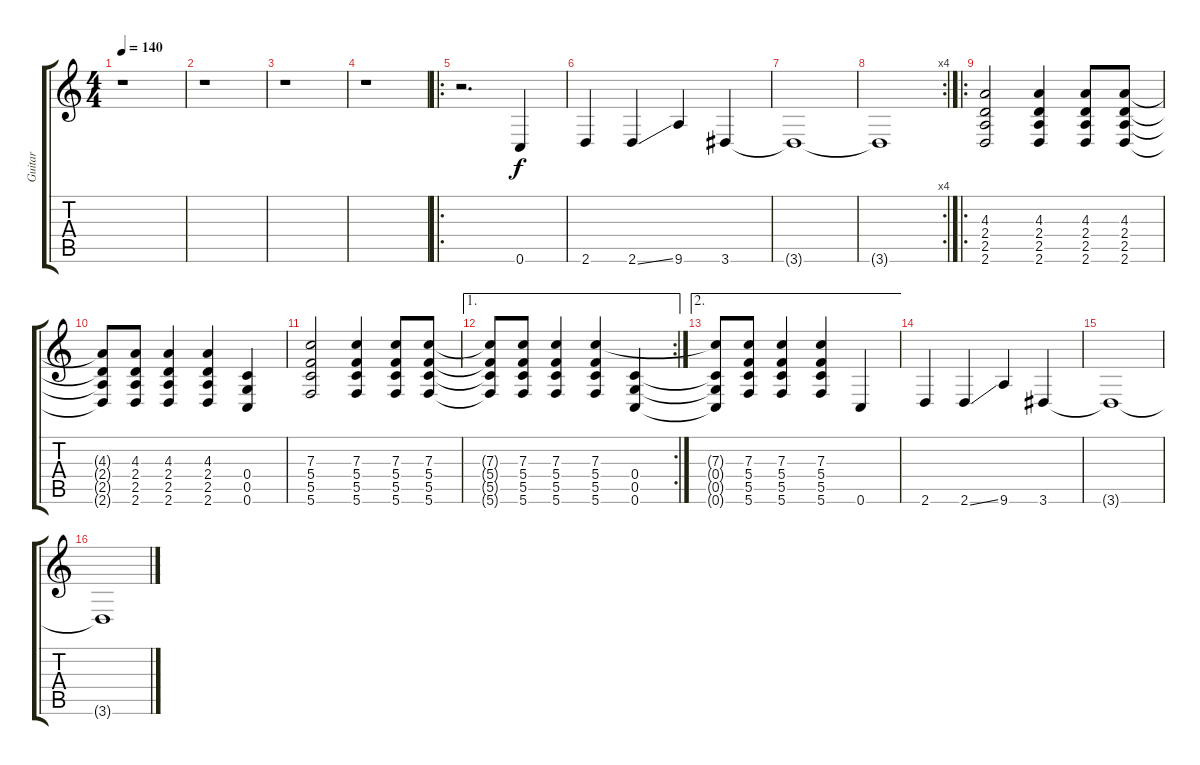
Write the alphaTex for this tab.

\track ("Guitar" "Guitar") {instrument acousticguitarnylon}
\staff {score tabs}
\tuning (D4 A3 F3 C3 G2 C2) {hide}
\ts (4 4)
\tempo 140
\clef g2
\ks c
r.1{dy f instrument acousticguitarnylon} |
r.1 |
r.1 |
r.1 |
\ro
r.2{d} 0.6.4 |
2.6.4 2.6{ss}.4 9.6.4 3.6.4 |
3.6{t}.1 |
\rc 4
3.6{t}.1 |
\ro
(4.3 2.4 2.5 2.6).2 (4.3 2.4 2.5 2.6).4 (4.3 2.4 2.5 2.6).8 (4.3 2.4 2.5 2.6).8 |
(4.3{t} 2.4{t} 2.5{t} 2.6{t}).8 (4.3 2.4 2.5 2.6).8 (4.3 2.4 2.5 2.6).4 (4.3 2.4 2.5 2.6).4 (0.4 0.5 0.6).4 |
(7.3 5.4 5.5 5.6).2 (7.3 5.4 5.5 5.6).4 (7.3 5.4 5.5 5.6).8 (7.3 5.4 5.5 5.6).8 |
\ae 1
\rc 2
(7.3{t} 5.4{t} 5.5{t} 5.6{t}).8 (7.3 5.4 5.5 5.6).8 (7.3 5.4 5.5 5.6).4 (7.3 5.4 5.5 5.6).4 (0.4 0.5 0.6).4 |
\ae 2
(7.3{t} 0.4{t} 0.5{t} 0.6{t}).8 (7.3 5.4 5.5 5.6).8 (7.3 5.4 5.5 5.6).4 (7.3 5.4 5.5 5.6).4 0.6.4 |
2.6.4 2.6{ss}.4 9.6.4 3.6.4 |
3.6{t}.1 |
3.6{t}.1
